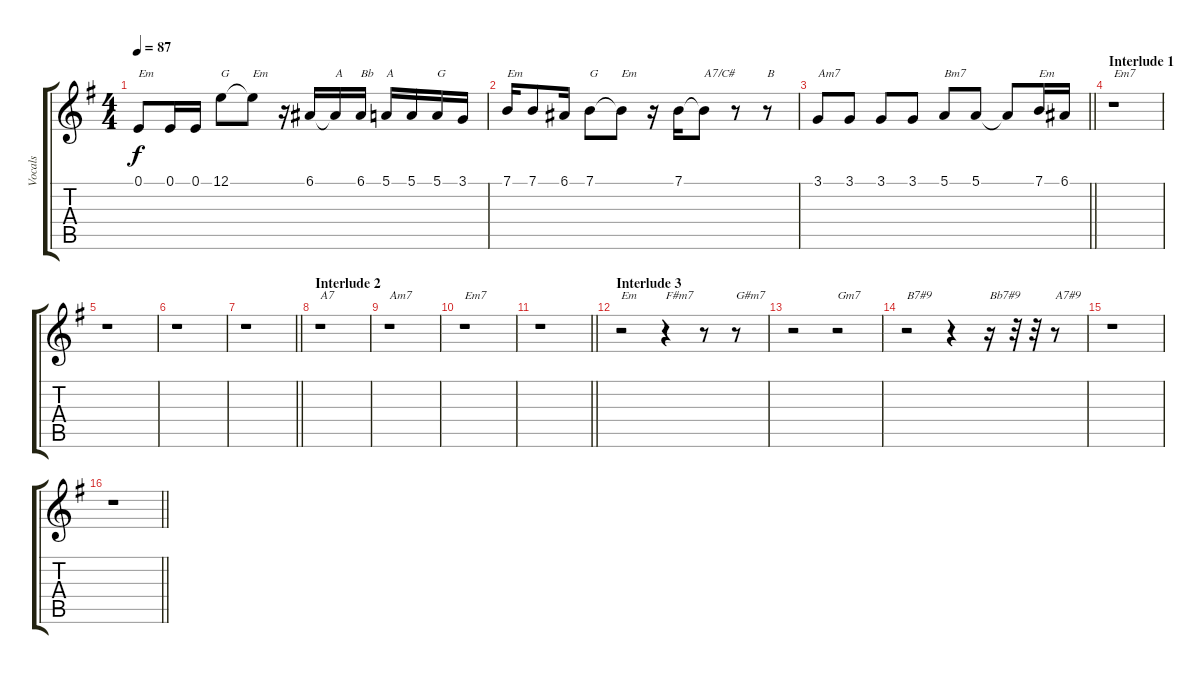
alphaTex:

\track ("Vocals" "Vocals") {instrument sopranosax}
\staff {score tabs}
\tuning (E4 B3 G3 D3 A2 E2) {hide}
\ts (4 4)
\tempo 87
\clef g2
\ks g
0.1.8{txt "Em" dy f} 0.1.16 0.1.16 12.1.8{txt "G"} 12.1{t}.8{txt "Em"} r.16 6.1.16 6.1{t}.16{txt "A"} 6.1.16{txt "Bb"} 5.1.16{txt "A"} 5.1.16 5.1.16{txt "G"} 3.1.16 |
7.1.16{txt "Em"} 7.1.8 6.1.16 7.1.8{txt "G"} 7.1{t}.8{txt "Em"} r.16 7.1.16 7.1{t}.8{txt "A7/C#"} r.8 r.8{txt "B"} |
\barLineRight lightlight
3.1.8{txt "Am7"} 3.1.8 3.1.8 3.1.8 5.1.8{txt "Bm7"} 5.1.8 5.1{t}.8 7.1.16{txt "Em"} 6.1.16 |
\section ("" "Interlude 1")
r.1{txt "Em7"} |
r.1 |
r.1 |
\barLineRight lightlight
r.1 |
\section ("" "Interlude 2")
r.1{txt "A7"} |
r.1{txt "Am7"} |
r.1{txt "Em7"} |
\barLineRight lightlight
r.1 |
\section ("" "Interlude 3")
r.2{txt "Em"} r.4{txt "F#m7"} r.8 r.8{txt "G#m7"} |
r.2 r.2{txt "Gm7"} |
r.2{txt "B7#9"} r.4 r.16{txt "Bb7#9"} r.32 r.32 r.8{txt "A7#9"} |
r.1 |
\barLineRight lightlight
r.1
